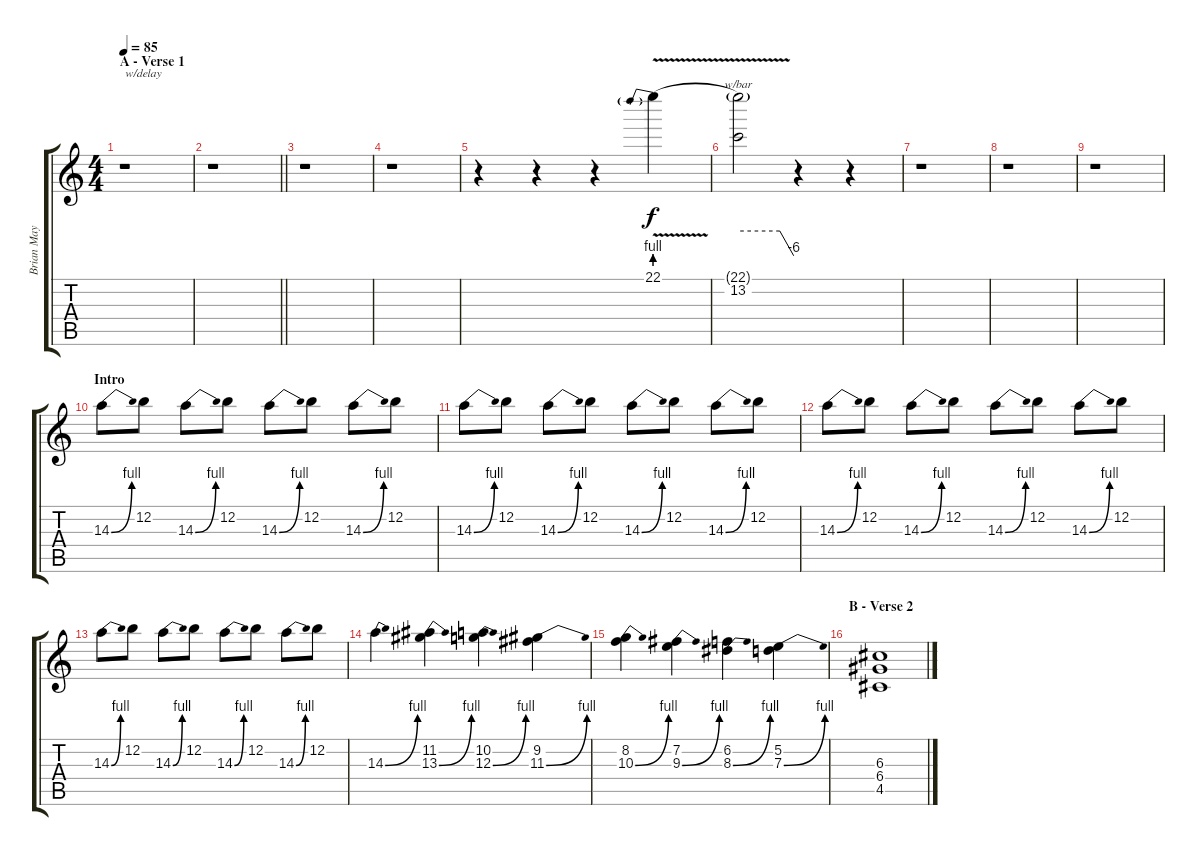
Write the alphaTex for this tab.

\track ("Brian May - Lead guitar" "Brian May ") {instrument overdrivenguitar}
\staff {score tabs}
\tuning (E4 B3 G3 D3 A2 E2) {hide}
\ts (4 4)
\section ("" "A - Verse 1")
\tempo 85
\clef g2
\ks c
r.1{txt "w/delay" dy f instrument overdrivenguitar} |
\barLineRight lightlight
r.1 |
r.1 |
r.1 |
r.4 r.4 r.4 22.1{be (prebend 0 4 60 4) v}.4 |
(22.1{t} 13.2).2{tbe (custom default 0 0 45 0 60 -24)} r.4 r.4 |
r.1 |
r.1 |
r.1 |
\section ("" "Intro")
14.3{be (bend 0 0 60 4)}.8 12.2.8 14.3{be (bend 0 0 60 4)}.8 12.2.8 14.3{be (bend 0 0 60 4)}.8 12.2.8 14.3{be (bend 0 0 60 4)}.8 12.2.8 |
14.3{be (bend 0 0 60 4)}.8 12.2.8 14.3{be (bend 0 0 60 4)}.8 12.2.8 14.3{be (bend 0 0 60 4)}.8 12.2.8 14.3{be (bend 0 0 60 4)}.8 12.2.8 |
14.3{be (bend 0 0 60 4)}.8 12.2.8 14.3{be (bend 0 0 60 4)}.8 12.2.8 14.3{be (bend 0 0 60 4)}.8 12.2.8 14.3{be (bend 0 0 60 4)}.8 12.2.8 |
14.3{be (bend 0 0 60 4)}.8 12.2.8 14.3{be (bend 0 0 60 4)}.8 12.2.8 14.3{be (bend 0 0 60 4)}.8 12.2.8 14.3{be (bend 0 0 60 4)}.8 12.2.8 |
14.3{be (bend 0 0 60 4)}.4 (11.2 13.3{be (bend 0 0 60 4)}).4 (10.2 12.3{be (bend 0 0 60 4)}).4 (9.2 11.3{be (bend 0 0 60 4)}).4 |
(8.2 10.3{be (bend 0 0 60 4)}).4 (7.2 9.3{be (bend 0 0 60 4)}).4 (6.2 8.3{be (bend 0 0 60 4)}).4 (5.2 7.3{be (bend 0 0 60 4)}).4 |
\section ("" "B - Verse 2")
(6.3 6.4 4.5).1
